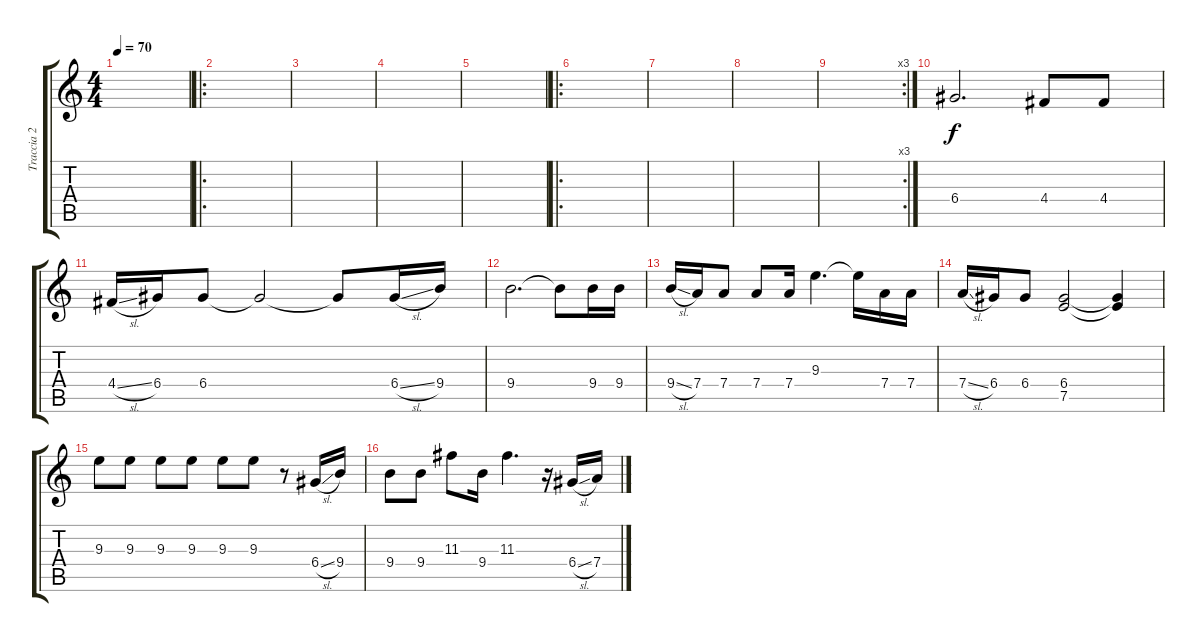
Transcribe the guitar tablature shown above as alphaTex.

\track ("Traccia 2" "Traccia 2") {instrument distortionguitar}
\staff {score tabs}
\tuning (E4 B3 G3 D3 A2 E2) {hide}
\ts (4 4)
\tempo 70
\clef g2
\ks c
|
\ro
|
|
|
|
\ro
|
|
|
\rc 3
|
6.4.2{d} 4.4.8 4.4.8 |
4.4{sl}.16 6.4.16 6.4.8 6.4{t}.2 6.4{t}.8 6.4{sl}.16 9.4.16 |
9.4.2{d} 9.4{t}.8 9.4.16 9.4.16 |
9.4{sl}.16 7.4.16 7.4.8 7.4.8 7.4.16 9.3.4{d} 9.3{t}.16 7.4.16 7.4.16 |
7.4{sl}.16 6.4.16 6.4.8 (6.4 7.5).2 (6.4{t} 7.5{t}).4 |
9.3.8 9.3.8 9.3.8 9.3.8 9.3.8 9.3.8 r.8 6.4{sl}.16 9.4.16 |
9.4.8 9.4.8 11.3.8 9.4.16 11.3.4{d} r.16 6.4{sl}.16 7.4.16
